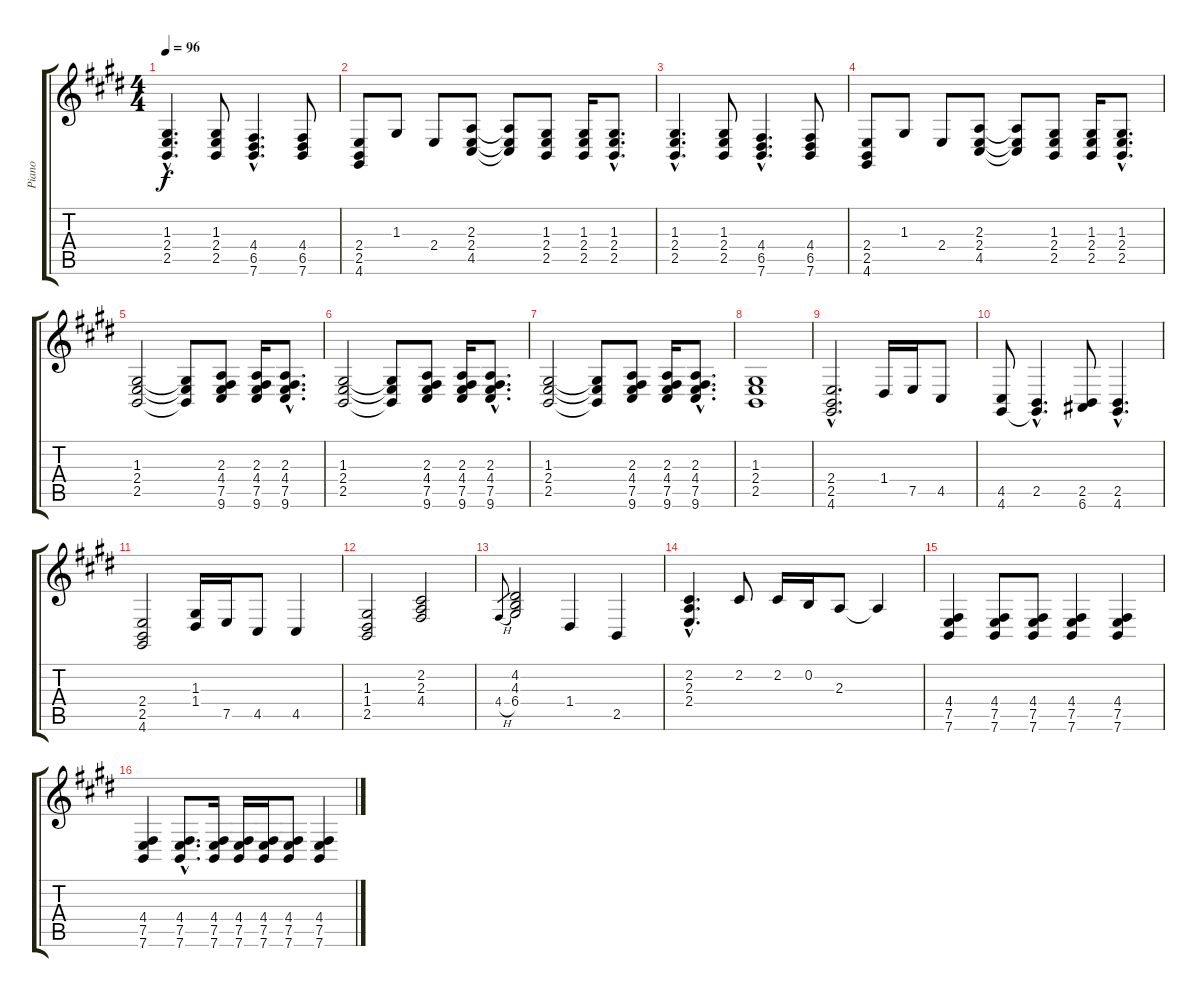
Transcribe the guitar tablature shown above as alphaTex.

\track ("Piano" "Piano") {instrument acousticgrandpiano}
\staff {score tabs}
\tuning (E4 B3 G3 D3 A2 E2) {hide}
\ts (4 4)
\tempo 96
\clef g2
\ks e
(1.3{hac} 2.4{hac} 2.5{hac}).4{d dy f} (1.3 2.4 2.5).8 (4.4{hac} 6.5{hac} 7.6{hac}).4{d} (4.4 6.5 7.6).8 |
(2.4 2.5 4.6).8 1.3.8 2.4.8 (2.3 2.4 4.5).8 (2.3{t} 2.4{t} 4.5{t}).8 (1.3 2.4 2.5).8 (1.3 2.4 2.5).16 (1.3{hac} 2.4{hac} 2.5{hac}).8{d} |
(1.3{hac} 2.4{hac} 2.5{hac}).4{d} (1.3 2.4 2.5).8 (4.4{hac} 6.5{hac} 7.6{hac}).4{d} (4.4 6.5 7.6).8 |
(2.4 2.5 4.6).8 1.3.8 2.4.8 (2.3 2.4 4.5).8 (2.3{t} 2.4{t} 4.5{t}).8 (1.3 2.4 2.5).8 (1.3 2.4 2.5).16 (1.3{hac} 2.4{hac} 2.5{hac}).8{d} |
(1.3 2.4 2.5).2 (1.3{t} 2.4{t} 2.5{t}).8 (2.3 4.4 7.5 9.6).8 (2.3 4.4 7.5 9.6).16 (2.3{hac} 4.4{hac} 7.5{hac} 9.6{hac}).8{d} |
(1.3 2.4 2.5).2 (1.3{t} 2.4{t} 2.5{t}).8 (2.3 4.4 7.5 9.6).8 (2.3 4.4 7.5 9.6).16 (2.3{hac} 4.4{hac} 7.5{hac} 9.6{hac}).8{d} |
(1.3 2.4 2.5).2 (1.3{t} 2.4{t} 2.5{t}).8 (2.3 4.4 7.5 9.6).8 (2.3 4.4 7.5 9.6).16 (2.3{hac} 4.4{hac} 7.5{hac} 9.6{hac}).8{d} |
(1.3 2.4 2.5).1 |
(2.4{hac} 2.5{hac} 4.6{hac}).2{d} 1.4.16 7.5.16 4.5.8 |
(4.5 4.6).8 (2.5{hac} 4.6{hac t}).4{d} (2.5 6.6).8 (2.5{hac} 4.6{hac}).4{d} |
(2.4 2.5 4.6).2 (1.3 1.4).16 7.5.16 4.5.8 4.5.4 |
(1.3 1.4 2.5).2 (2.2 2.3 4.4).2 |
4.4{h}.8{gr} (4.2 4.3 6.4).2 1.4.4 2.5.4 |
(2.2{hac} 2.3{hac} 2.4{hac}).4{d} 2.2.8 2.2.16 0.2.16 2.3.8 2.3{t}.4 |
(4.4 7.5 7.6).4 (4.4 7.5 7.6).8 (4.4 7.5 7.6).8 (4.4 7.5 7.6).4 (4.4 7.5 7.6).4 |
(4.4 7.5 7.6).4 (4.4{hac} 7.5{hac} 7.6{hac}).8{d} (4.4 7.5 7.6).16 (4.4 7.5 7.6).16 (4.4 7.5 7.6).16 (4.4 7.5 7.6).8 (4.4 7.5 7.6).4
